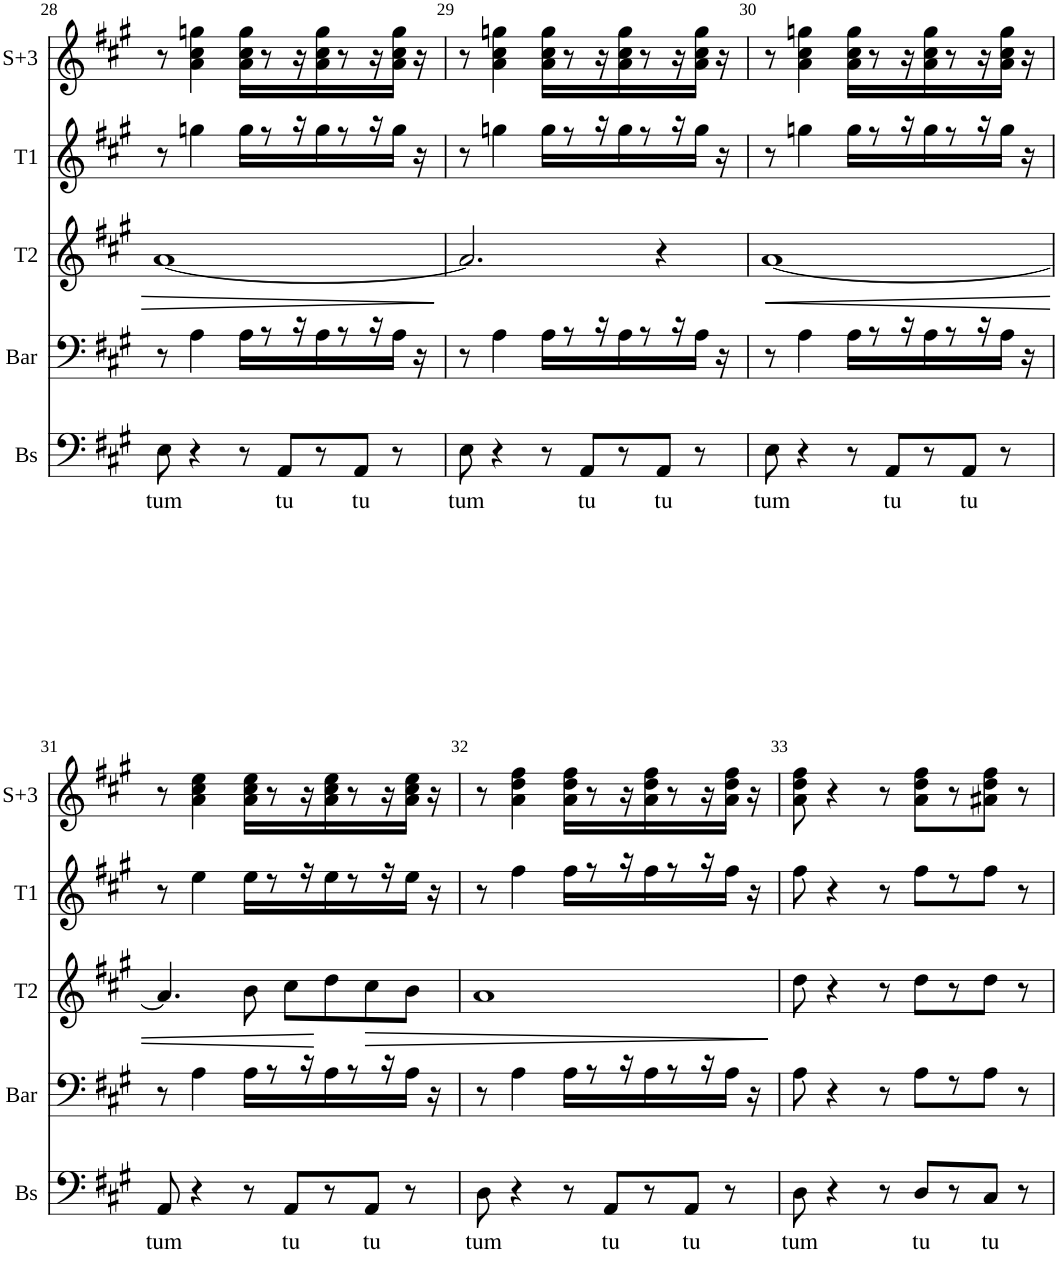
**kern	**text	**kern	**kern	**dynam	**kern	**kern
*part5	*part5	*part4	*part3	*part3	*part2	*part1
*staff5	*staff5	*staff4	*staff3	*staff3	*staff2	*staff1
*I"Basso	*	*I"Baritono	*I"Ten 2	*	*I"Ten 1	*I"Soli+trio
*I'Bs	*	*I'Bar	*I'T2	*	*I'T1	*I'S+3
!!LO:PB:g=z
*clefF4	*	*clefF4	*clefG2	*	*clefG2	*clefG2
*k[f#c#g#]	*	*k[f#c#g#]	*k[f#c#g#]	*	*k[f#c#g#]	*k[f#c#g#]
*A:	*	*A:	*A:	*	*A:	*A:
*M4/4	*	*M4/4	*M4/4	*	*M4/4	*M4/4
*met(c)	*	*met(c)	*met(c)	*	*met(c)	*met(c)
=28	=28	=28	=28	=28	=28	=28
!	!LO:LY:b	!	!	!	!	!
8E\	tum	8r	[1a	.	8r	8r
4r	.	4A\	.	.	4ggn\	4a\ 4cc#\ 4ggn\
8r	.	16A\KL	.	.	16gg\KL	16a\ 16cc#\ 16gg\KL
.	.	8r	.	.	8r	8r
!	!LO:LY:b	!	!	!	!	!
8AA/L	tu	.	.	.	.	.
.	.	16r	.	.	16r	16r
8r	.	16A\J	.	.	16gg\J	16a\ 16cc#\ 16gg\J
.	.	8r	.	.	8r	8r
!	!LO:LY:b	!	!	!	!	!
8AA/J	tu	.	.	.	.	.
.	.	16r	.	.	16r	16r
8r	.	16A\JJ	.	.	16gg\JJ	16a\ 16cc#\ 16gg\JJ
.	.	16r	.	.	16r	16r
=29	=29	=29	=29	=29	=29	=29
!	!LO:LY:b	!	!	!	!	!
8E\	tum	8r	2.a/]	.	8r	8r
4r	.	4A\	.	.	4ggn\	4a\ 4cc#\ 4ggn\
8r	.	16A\KL	.	.	16gg\KL	16a\ 16cc#\ 16gg\KL
.	.	8r	.	.	8r	8r
!	!LO:LY:b	!	!	!	!	!
8AA/L	tu	.	.	.	.	.
.	.	16r	.	.	16r	16r
8r	.	16A\J	.	.	16gg\J	16a\ 16cc#\ 16gg\J
.	.	8r	.	.	8r	8r
!	!LO:LY:b	!	!	!	!	!
8AA/J	tu	.	4r	.	.	.
.	.	16r	.	.	16r	16r
8r	.	16A\JJ	.	.	16gg\JJ	16a\ 16cc#\ 16gg\JJ
.	.	16r	.	.	16r	16r
=30	=30	=30	=30	=30	=30	=30
!	!LO:LY:b	!	!	!LO:HP:b	!	!
8E\	tum	8r	[1a	<	8r	8r
4r	.	4A\	.	.	4ggn\	4a\ 4cc#\ 4ggn\
8r	.	16A\KL	.	.	16gg\KL	16a\ 16cc#\ 16gg\KL
.	.	8r	.	.	8r	8r
!	!LO:LY:b	!	!	!	!	!
8AA/L	tu	.	.	.	.	.
.	.	16r	.	.	16r	16r
8r	.	16A\J	.	.	16gg\J	16a\ 16cc#\ 16gg\J
.	.	8r	.	.	8r	8r
!	!LO:LY:b	!	!	!	!	!
8AA/J	tu	.	.	.	.	.
.	.	16r	.	.	16r	16r
8r	.	16A\JJ	.	.	16gg\JJ	16a\ 16cc#\ 16gg\JJ
.	.	16r	.	.	16r	16r
!!LO:LB:g=z
=31	=31	=31	=31	=31	=31	=31
!	!LO:LY:b	!	!	!	!	!
8AA/	tum	8r	4.a/]	.	8r	8r
4r	.	4A\	.	.	4ee\	4a\ 4cc#\ 4ee\
8r	.	16A\KL	8b\	.	16ee\KL	16a\ 16cc#\ 16ee\KL
.	.	8r	.	.	8r	8r
!	!LO:LY:b	!	!	!	!	!
8AA/L	tu	.	8cc#\L	.	.	.
.	.	16r	.	.	16r	16r
8r	.	16A\J	8dd\	[	16ee\J	16a\ 16cc#\ 16ee\J
.	.	8r	.	.	8r	8r
!	!LO:LY:b	!	!	!LO:HP:b	!	!
8AA/J	tu	.	8cc#\	>	.	.
.	.	16r	.	.	16r	16r
8r	.	16A\JJ	8b\J	.	16ee\JJ	16a\ 16cc#\ 16ee\JJ
.	.	16r	.	.	16r	16r
=32	=32	=32	=32	=32	=32	=32
!	!LO:LY:b	!	!	!	!	!
8D\	tum	8r	1a	.	8r	8r
4r	.	4A\	.	.	4ff#\	4a\ 4dd\ 4ff#\
8r	.	16A\KL	.	.	16ff#\KL	16a\ 16dd\ 16ff#\KL
.	.	8r	.	.	8r	8r
!	!LO:LY:b	!	!	!	!	!
8AA/L	tu	.	.	.	.	.
.	.	16r	.	.	16r	16r
8r	.	16A\J	.	.	16ff#\J	16a\ 16dd\ 16ff#\J
.	.	8r	.	.	8r	8r
!	!LO:LY:b	!	!	!	!	!
8AA/J	tu	.	.	.	.	.
.	.	16r	.	.	16r	16r
8r	.	16A\JJ	.	.	16ff#\JJ	16a\ 16dd\ 16ff#\JJ
.	.	16r	.	.	16r	16r
.	.	.	.	]	.	.
=33	=33	=33	=33	=33	=33	=33
!	!LO:LY:b	!	!	!	!	!
8D\	tum	8A\	8dd\	.	8ff#\	8a\ 8dd\ 8ff#\
4r	.	4r	4r	.	4r	4r
8r	.	8r	8r	.	8r	8r
!	!LO:LY:b	!	!	!	!	!
8D/L	tu	8A\L	8dd\L	.	8ff#\L	8a\ 8dd\ 8ff#\L
8r	.	8r	8r	.	8r	8r
!	!LO:LY:b	!	!	!	!	!
8C#/J	tu	8A\J	8dd\J	.	8ff#\J	8a#X\ 8dd\ 8ff#\J
8r	.	8r	8r	.	8r	8r
=	=	=	=	=	=	=
*-	*-	*-	*-	*-	*-	*-
